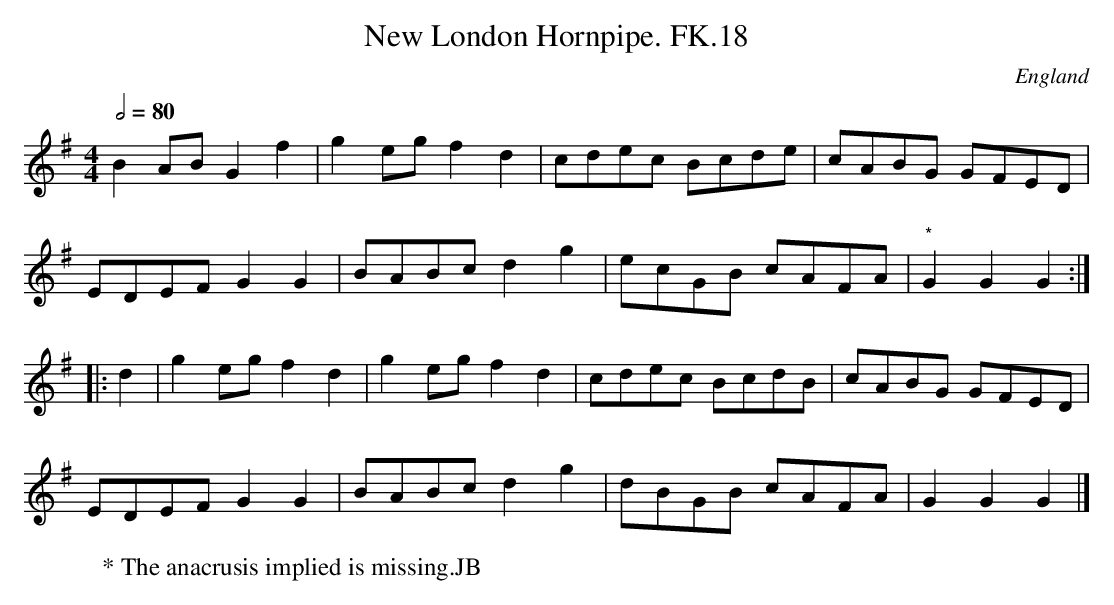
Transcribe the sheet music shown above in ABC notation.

X:1
T:New London Hornpipe. FK.18
M:4/4
L:1/8
Q:1/2=80
O:England
notC:"MS 42 p.6"
K:G major
B2 AB G2 f2 | g2 eg f2 d2 | cdec Bcde | cABG GFED |!
EDEF G2 G2 | BABc d2 g2 | ecGB cAFA |"*"G2 G2 G2:|!
|: d2 | g2 eg f2 d2 | g2 eg f2 d2 | cdec BcdB | cABG GFED |!
EDEF G2 G2 | BABc d2 g2 | dBGB cAFA | G2 G2 G2 |]
W: * The anacrusis implied is missing.JB
